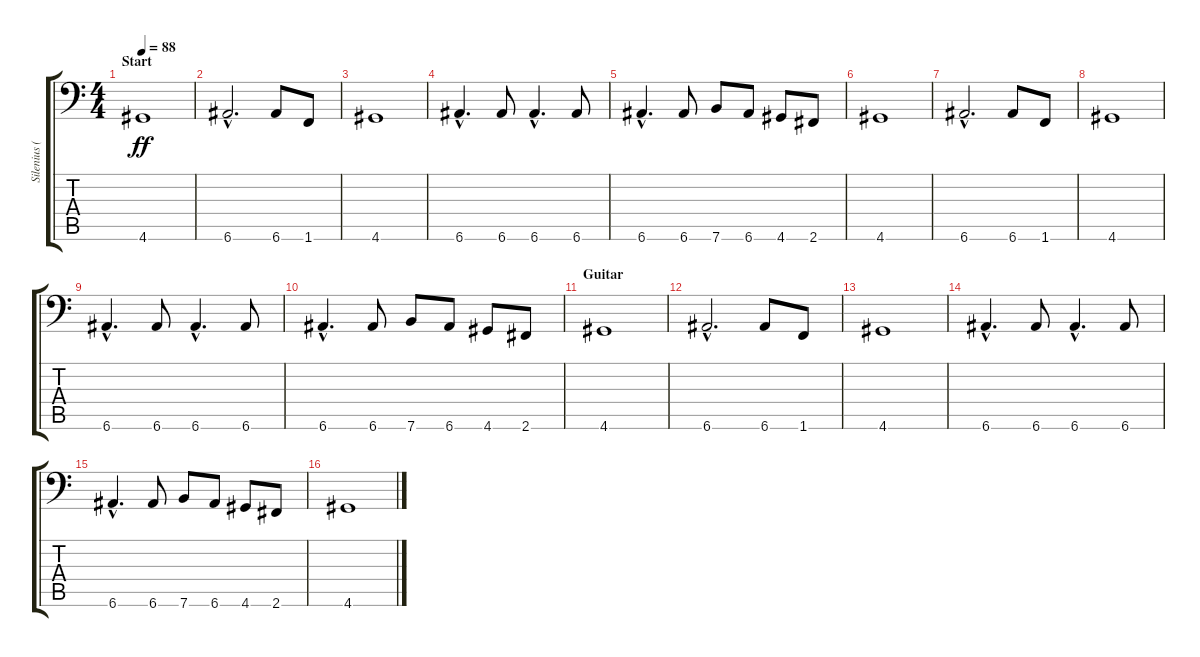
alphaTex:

\track ("Silenius (KeybLow)" "Silenius (") {instrument contrabass}
\staff {score tabs}
\tuning (E3 B2 G2 D2 A1 E1) {hide}
\ts (4 4)
\section ("" "Start")
\tempo 88
\clef f4
\ks c
4.6.1{dy ff instrument contrabass} |
6.6{hac}.2{d} 6.6.8 1.6.8 |
4.6.1 |
6.6{hac}.4{d} 6.6.8 6.6{hac}.4{d} 6.6.8 |
6.6{hac}.4{d} 6.6.8 7.6.8 6.6.8 4.6.8 2.6.8 |
4.6.1 |
6.6{hac}.2{d} 6.6.8 1.6.8 |
4.6.1 |
6.6{hac}.4{d} 6.6.8 6.6{hac}.4{d} 6.6.8 |
6.6{hac}.4{d} 6.6.8 7.6.8 6.6.8 4.6.8 2.6.8 |
\section ("" "Guitar")
4.6.1 |
6.6{hac}.2{d} 6.6.8 1.6.8 |
4.6.1 |
6.6{hac}.4{d} 6.6.8 6.6{hac}.4{d} 6.6.8 |
6.6{hac}.4{d} 6.6.8 7.6.8 6.6.8 4.6.8 2.6.8 |
4.6.1
